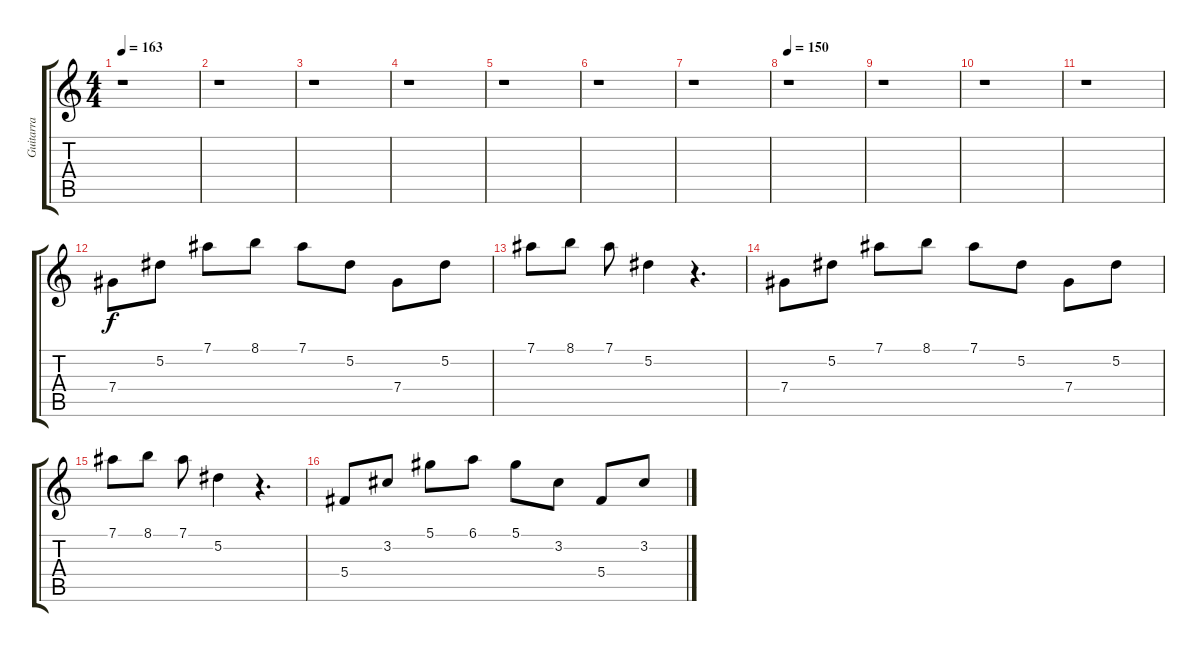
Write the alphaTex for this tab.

\track ("Guitarra" "Guitarra") {instrument acousticguitarsteel}
\staff {score tabs}
\tuning (Eb4 Bb3 Gb3 Db3 Ab2 Eb2) {hide}
\ts (4 4)
\tempo 163
\clef g2
\ks c
r.1{dy f} |
r.1 |
r.1 |
r.1 |
r.1 |
r.1 |
r.1 |
\tempo 150
r.1 |
r.1 |
r.1 |
r.1 |
7.4.8{volume 9 balance 8 instrument acousticguitarsteel} 5.2.8 7.1.8 8.1.8 7.1.8 5.2.8 7.4.8 5.2.8 |
7.1.8 8.1.8 7.1.8 5.2.4 r.4{d} |
7.4.8 5.2.8 7.1.8 8.1.8 7.1.8 5.2.8 7.4.8 5.2.8 |
7.1.8 8.1.8 7.1.8 5.2.4 r.4{d} |
5.4.8 3.2.8 5.1.8 6.1.8 5.1.8 3.2.8 5.4.8 3.2.8
